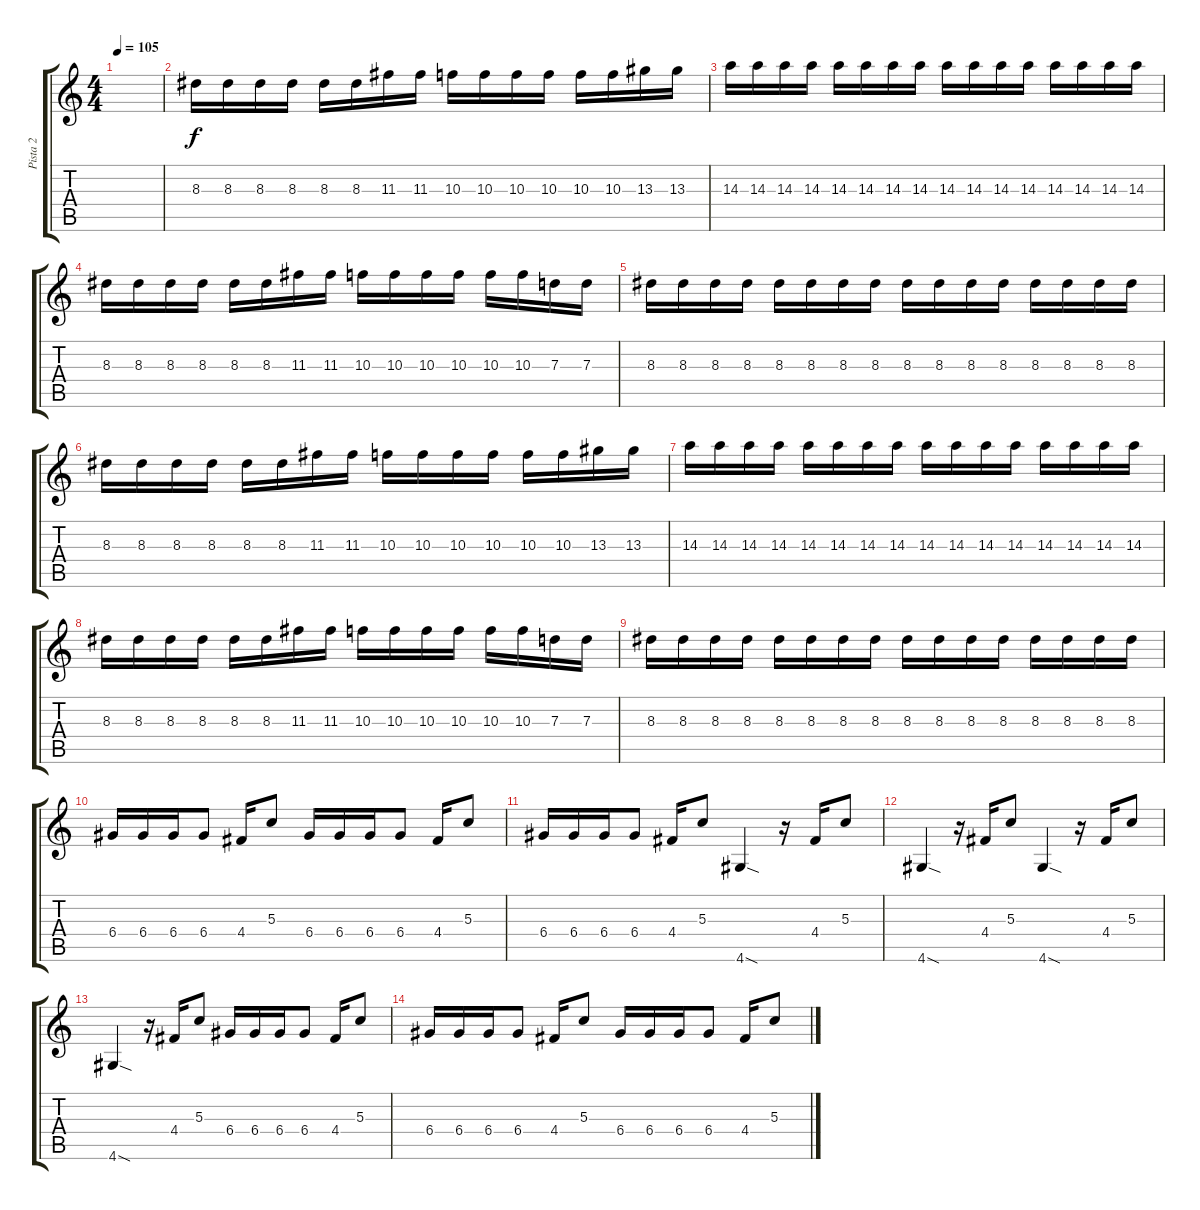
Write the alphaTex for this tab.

\track ("Pista 2" "Pista 2") {instrument distortionguitar}
\staff {score tabs}
\tuning (E4 B3 G3 D3 A2 E2) {hide}
\ts (4 4)
\tempo 105
\clef g2
\ks c
|
8.3.16{dy f} 8.3.16 8.3.16 8.3.16 8.3.16 8.3.16 11.3.16 11.3.16 10.3.16 10.3.16 10.3.16 10.3.16 10.3.16 10.3.16 13.3.16 13.3.16 |
14.3.16 14.3.16 14.3.16 14.3.16 14.3.16 14.3.16 14.3.16 14.3.16 14.3.16 14.3.16 14.3.16 14.3.16 14.3.16 14.3.16 14.3.16 14.3.16 |
8.3.16 8.3.16 8.3.16 8.3.16 8.3.16 8.3.16 11.3.16 11.3.16 10.3.16 10.3.16 10.3.16 10.3.16 10.3.16 10.3.16 7.3.16 7.3.16 |
8.3.16 8.3.16 8.3.16 8.3.16 8.3.16 8.3.16 8.3.16 8.3.16 8.3.16 8.3.16 8.3.16 8.3.16 8.3.16 8.3.16 8.3.16 8.3.16 |
8.3.16 8.3.16 8.3.16 8.3.16 8.3.16 8.3.16 11.3.16 11.3.16 10.3.16 10.3.16 10.3.16 10.3.16 10.3.16 10.3.16 13.3.16 13.3.16 |
14.3.16 14.3.16 14.3.16 14.3.16 14.3.16 14.3.16 14.3.16 14.3.16 14.3.16 14.3.16 14.3.16 14.3.16 14.3.16 14.3.16 14.3.16 14.3.16 |
8.3.16 8.3.16 8.3.16 8.3.16 8.3.16 8.3.16 11.3.16 11.3.16 10.3.16 10.3.16 10.3.16 10.3.16 10.3.16 10.3.16 7.3.16 7.3.16 |
8.3.16 8.3.16 8.3.16 8.3.16 8.3.16 8.3.16 8.3.16 8.3.16 8.3.16 8.3.16 8.3.16 8.3.16 8.3.16 8.3.16 8.3.16 8.3.16 |
6.4.16 6.4.16 6.4.16 6.4.8 4.4.16 5.3.8 6.4.16 6.4.16 6.4.16 6.4.8 4.4.16 5.3.8 |
6.4.16 6.4.16 6.4.16 6.4.8 4.4.16 5.3.8 4.6{sod}.4 r.16 4.4.16 5.3.8 |
4.6{sod}.4 r.16 4.4.16 5.3.8 4.6{sod}.4 r.16 4.4.16 5.3.8 |
4.6{sod}.4 r.16 4.4.16 5.3.8 6.4.16 6.4.16 6.4.16 6.4.8 4.4.16 5.3.8 |
6.4.16 6.4.16 6.4.16 6.4.8 4.4.16 5.3.8 6.4.16 6.4.16 6.4.16 6.4.8 4.4.16 5.3.8
